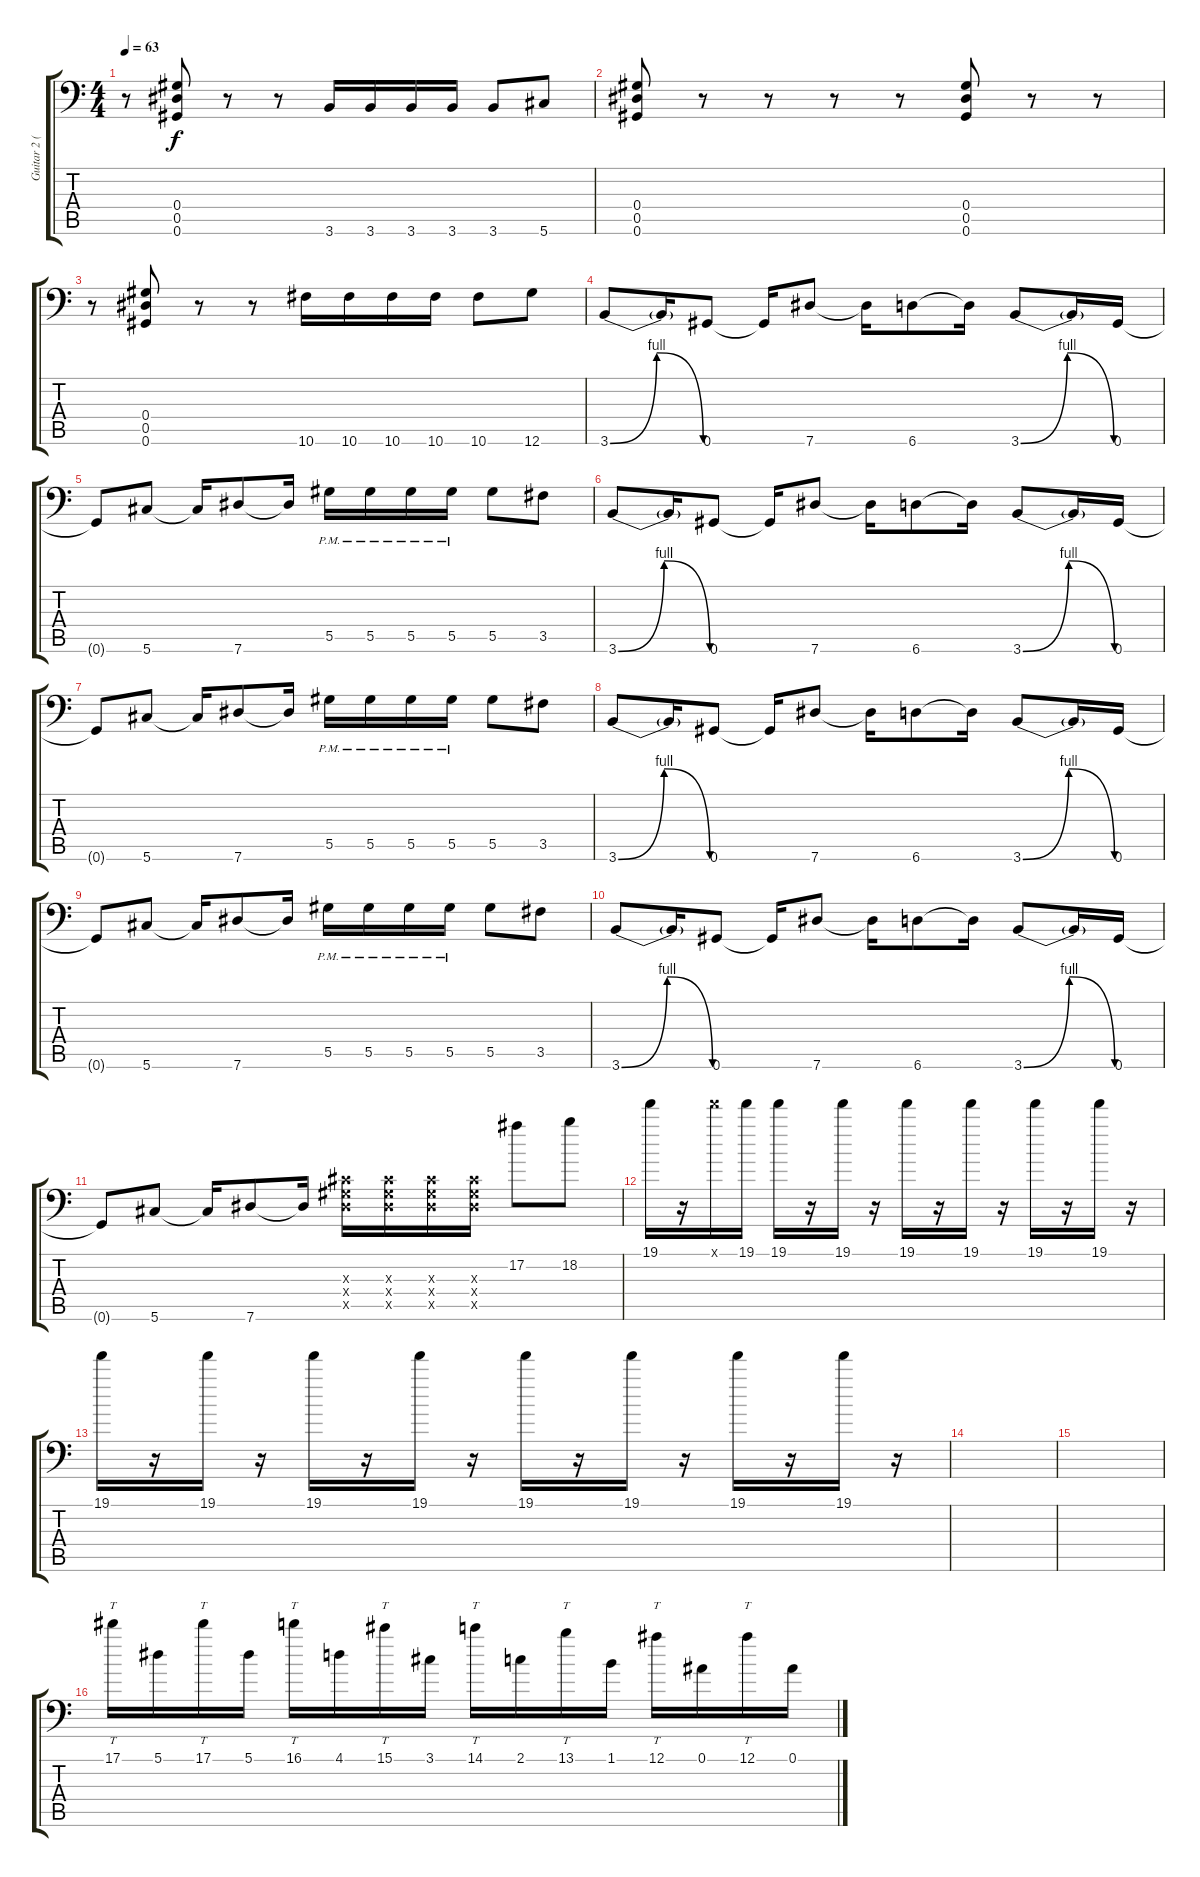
\track ("Guitar 2 (Drop G#)" "Guitar 2 (") {instrument distortionguitar}
\staff {score tabs}
\tuning (Bb3 F3 Db3 Ab2 Eb2 Ab1) {hide}
\ts (4 4)
\tempo 63
\clef f4
\ks c
r.8{dy f} (0.4 0.5 0.6).8 r.8 r.8 3.6.16 3.6.16 3.6.16 3.6.16 3.6.8 5.6.8 |
(0.4 0.5 0.6).8 r.8 r.8 r.8 r.8 (0.4 0.5 0.6).8 r.8 r.8 |
r.8 (0.4 0.5 0.6).8 r.8 r.8 10.6.16 10.6.16 10.6.16 10.6.16 10.6.8 12.6.8 |
3.6{be (bendrelease 0 0 30 4 30 4 60 0)}.8 3.6{t}.16 0.6.8 0.6{t}.16 7.6.8 7.6{t}.16 6.6.8 6.6{t}.16 3.6{be (bendrelease 0 0 30 4 30 4 60 0)}.8 3.6{t}.16 0.6.16 |
0.6{t}.8 5.6.8 5.6{t}.16 7.6.8 7.6{t}.16 5.5{pm}.16 5.5{pm}.16 5.5{pm}.16 5.5{pm}.16 5.5.8 3.5.8 |
3.6{be (bendrelease 0 0 30 4 30 4 60 0)}.8 3.6{t}.16 0.6.8 0.6{t}.16 7.6.8 7.6{t}.16 6.6.8 6.6{t}.16 3.6{be (bendrelease 0 0 30 4 30 4 60 0)}.8 3.6{t}.16 0.6.16 |
0.6{t}.8 5.6.8 5.6{t}.16 7.6.8 7.6{t}.16 5.5{pm}.16 5.5{pm}.16 5.5{pm}.16 5.5{pm}.16 5.5.8 3.5.8 |
3.6{be (bendrelease 0 0 30 4 30 4 60 0)}.8 3.6{t}.16 0.6.8 0.6{t}.16 7.6.8 7.6{t}.16 6.6.8 6.6{t}.16 3.6{be (bendrelease 0 0 30 4 30 4 60 0)}.8 3.6{t}.16 0.6.16 |
0.6{t}.8 5.6.8 5.6{t}.16 7.6.8 7.6{t}.16 5.5{pm}.16 5.5{pm}.16 5.5{pm}.16 5.5{pm}.16 5.5.8 3.5.8 |
3.6{be (bendrelease 0 0 30 4 30 4 60 0)}.8 3.6{t}.16 0.6.8 0.6{t}.16 7.6.8 7.6{t}.16 6.6.8 6.6{t}.16 3.6{be (bendrelease 0 0 30 4 30 4 60 0)}.8 3.6{t}.16 0.6.16 |
0.6{t}.8 5.6.8 5.6{t}.16 7.6.8 7.6{t}.16 (0.3{x} 0.4{x} 0.5{x}).16 (0.3{x} 0.4{x} 0.5{x}).16 (0.3{x} 0.4{x} 0.5{x}).16 (0.3{x} 0.4{x} 0.5{x}).16 17.2.8 18.2.8 |
19.1.16 r.16 19.1{x}.16 19.1.16 19.1.16 r.16 19.1.16 r.16 19.1.16{volume 0} r.16 19.1.16 r.16 19.1.16 r.16 19.1.16 r.16 |
19.1.16 r.16 19.1.16 r.16 19.1.16 r.16 19.1.16 r.16 19.1.16 r.16 19.1.16 r.16 19.1.16 r.16 19.1.16 r.16 |
|
|
17.1.16{tt volume 0} 5.1.16 17.1.16{tt} 5.1.16 16.1.16{tt} 4.1.16 15.1.16{tt} 3.1.16 14.1.16{tt} 2.1.16 13.1.16{tt} 1.1.16 12.1.16{tt} 0.1.16 12.1.16{tt} 0.1.16
